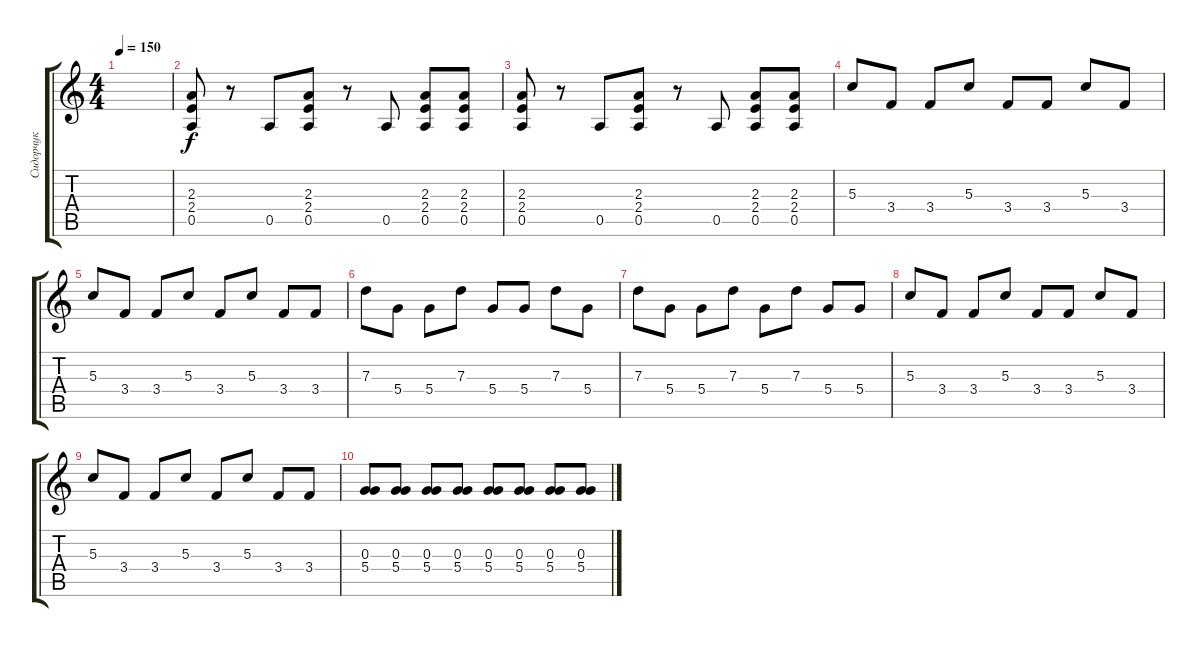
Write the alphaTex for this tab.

\track ("Сидорчук" "Сидорчук") {instrument distortionguitar}
\staff {score tabs}
\tuning (E4 B3 G3 D3 A2 E2) {hide}
\ts (4 4)
\tempo 150
\clef g2
\ks c
|
(2.3 2.4 0.5).8 r.8 0.5.8 (2.3 2.4 0.5).8 r.8 0.5.8 (2.3 2.4 0.5).8 (2.3 2.4 0.5).8 |
(2.3 2.4 0.5).8 r.8 0.5.8 (2.3 2.4 0.5).8 r.8 0.5.8 (2.3 2.4 0.5).8 (2.3 2.4 0.5).8 |
5.3.8 3.4.8 3.4.8 5.3.8 3.4.8 3.4.8 5.3.8 3.4.8 |
5.3.8 3.4.8 3.4.8 5.3.8 3.4.8 5.3.8 3.4.8 3.4.8 |
7.3.8 5.4.8 5.4.8 7.3.8 5.4.8 5.4.8 7.3.8 5.4.8 |
7.3.8 5.4.8 5.4.8 7.3.8 5.4.8 7.3.8 5.4.8 5.4.8 |
5.3.8 3.4.8 3.4.8 5.3.8 3.4.8 3.4.8 5.3.8 3.4.8 |
5.3.8 3.4.8 3.4.8 5.3.8 3.4.8 5.3.8 3.4.8 3.4.8 |
(0.3 5.4).8 (0.3 5.4).8 (0.3 5.4).8 (0.3 5.4).8 (0.3 5.4).8 (0.3 5.4).8 (0.3 5.4).8 (0.3 5.4).8
